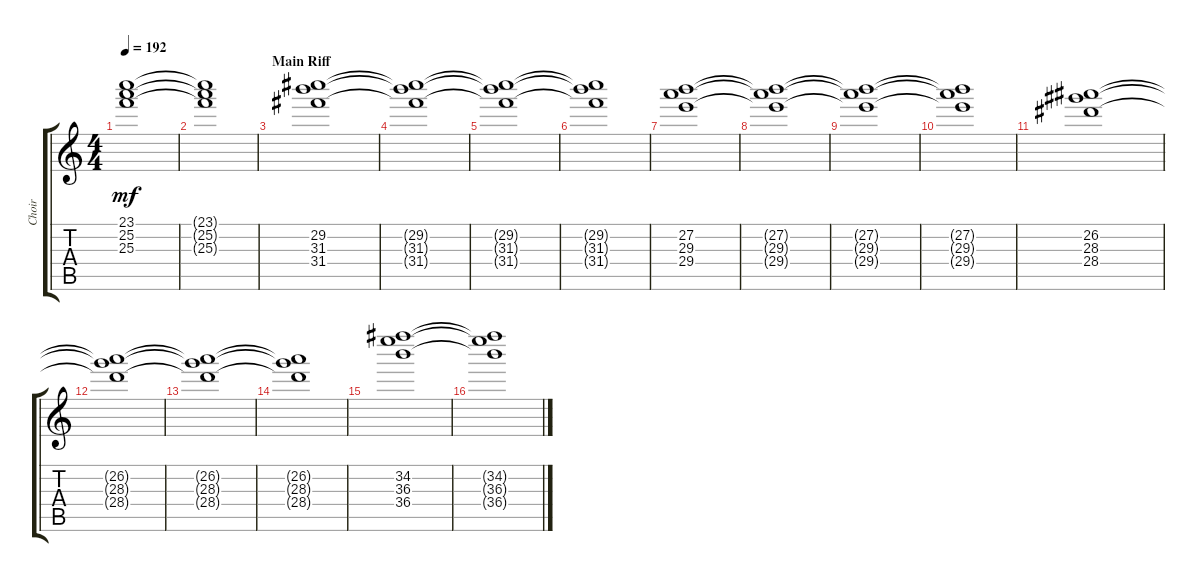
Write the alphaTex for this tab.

\track ("Choir" "Choir") {instrument electricguitarclean}
\staff {score tabs}
\tuning (Db4 Ab3 E3 B2 Gb2 B1) {hide}
\ts (4 4)
\tempo 192
\clef g2
\ks aminor
(23.1{t} 25.2{t} 25.3{t}).1{dy mf} |
(23.1{t} 25.2{t} 25.3{t}).1 |
\section ("" "Main Riff")
(29.2 31.3 31.4).1 |
(29.2{t} 31.3{t} 31.4{t}).1 |
(29.2{t} 31.3{t} 31.4{t}).1 |
(29.2{t} 31.3{t} 31.4{t}).1 |
(27.2 29.3 29.4).1 |
(27.2{t} 29.3{t} 29.4{t}).1 |
(27.2{t} 29.3{t} 29.4{t}).1 |
(27.2{t} 29.3{t} 29.4{t}).1 |
(26.2 28.3 28.4).1 |
(26.2{t} 28.3{t} 28.4{t}).1 |
(26.2{t} 28.3{t} 28.4{t}).1 |
(26.2{t} 28.3{t} 28.4{t}).1 |
(34.2 36.3 36.4).1 |
(34.2{t} 36.3{t} 36.4{t}).1
